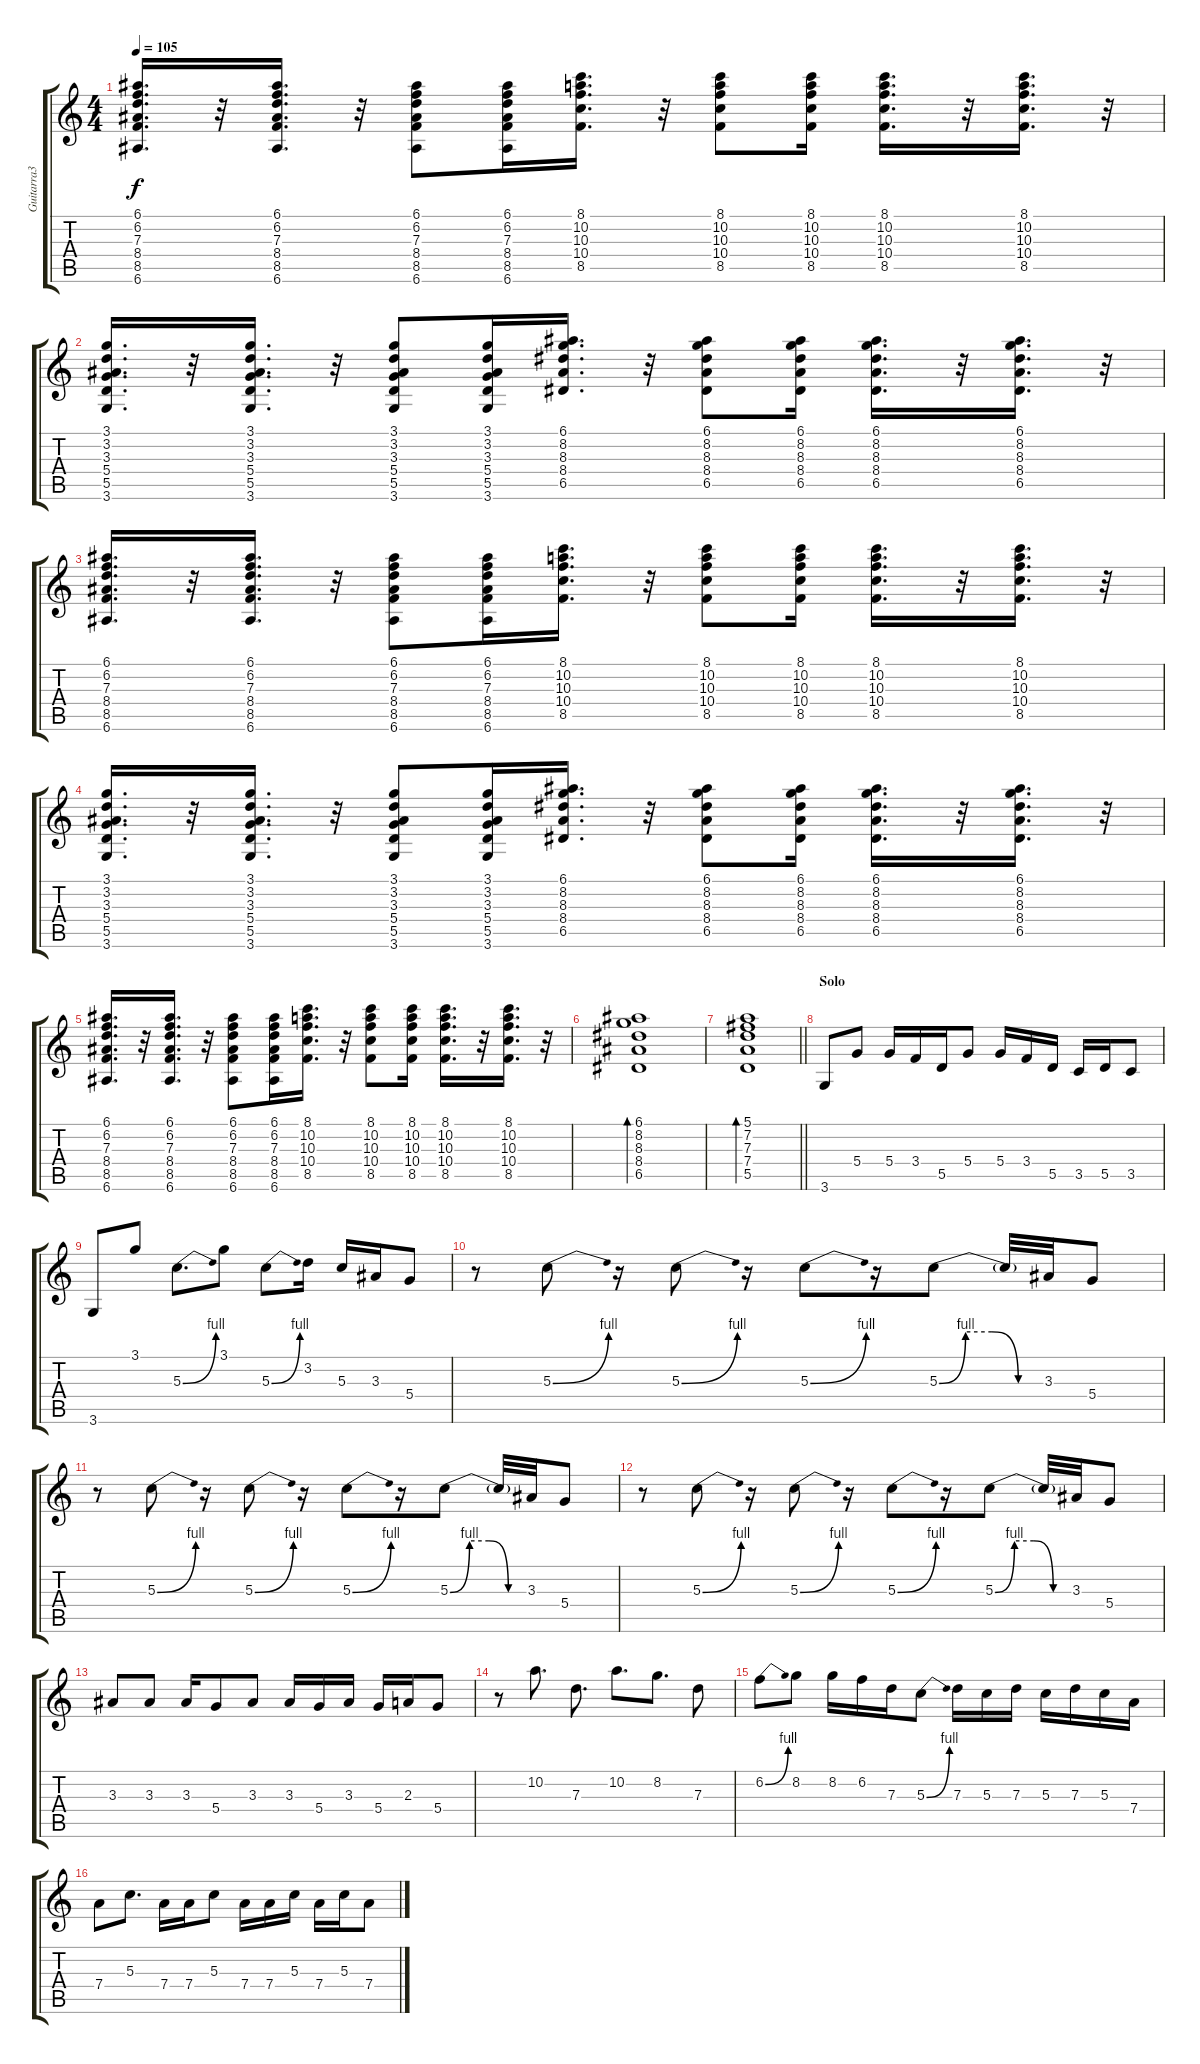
\track ("Guitarra3" "Guitarra3") {instrument distortionguitar}
\staff {score tabs}
\tuning (E4 B3 G3 D3 A2 E2) {hide}
\ts (4 4)
\tempo 105
\clef g2
\ks c
(6.1 6.2 7.3 8.4 8.5 6.6).16{d dy f} r.32 (6.1 6.2 7.3 8.4 8.5 6.6).16{d} r.32 (6.1 6.2 7.3 8.4 8.5 6.6).8 (6.1 6.2 7.3 8.4 8.5 6.6).16 (8.1 10.2 10.3 10.4 8.5).16{d} r.32 (8.1 10.2 10.3 10.4 8.5).8 (8.1 10.2 10.3 10.4 8.5).16 (8.1 10.2 10.3 10.4 8.5).16{d} r.32 (8.1 10.2 10.3 10.4 8.5).16{d} r.32 |
(3.1 3.2 3.3 5.4 5.5 3.6).16{d} r.32 (3.1 3.2 3.3 5.4 5.5 3.6).16{d} r.32 (3.1 3.2 3.3 5.4 5.5 3.6).8 (3.1 3.2 3.3 5.4 5.5 3.6).16 (6.1 8.2 8.3 8.4 6.5).16{d} r.32 (6.1 8.2 8.3 8.4 6.5).8 (6.1 8.2 8.3 8.4 6.5).16 (6.1 8.2 8.3 8.4 6.5).16{d} r.32 (6.1 8.2 8.3 8.4 6.5).16{d} r.32 |
(6.1 6.2 7.3 8.4 8.5 6.6).16{d} r.32 (6.1 6.2 7.3 8.4 8.5 6.6).16{d} r.32 (6.1 6.2 7.3 8.4 8.5 6.6).8 (6.1 6.2 7.3 8.4 8.5 6.6).16 (8.1 10.2 10.3 10.4 8.5).16{d} r.32 (8.1 10.2 10.3 10.4 8.5).8 (8.1 10.2 10.3 10.4 8.5).16 (8.1 10.2 10.3 10.4 8.5).16{d} r.32 (8.1 10.2 10.3 10.4 8.5).16{d} r.32 |
(3.1 3.2 3.3 5.4 5.5 3.6).16{d} r.32 (3.1 3.2 3.3 5.4 5.5 3.6).16{d} r.32 (3.1 3.2 3.3 5.4 5.5 3.6).8 (3.1 3.2 3.3 5.4 5.5 3.6).16 (6.1 8.2 8.3 8.4 6.5).16{d} r.32 (6.1 8.2 8.3 8.4 6.5).8 (6.1 8.2 8.3 8.4 6.5).16 (6.1 8.2 8.3 8.4 6.5).16{d} r.32 (6.1 8.2 8.3 8.4 6.5).16{d} r.32 |
(6.1 6.2 7.3 8.4 8.5 6.6).16{d} r.32 (6.1 6.2 7.3 8.4 8.5 6.6).16{d} r.32 (6.1 6.2 7.3 8.4 8.5 6.6).8 (6.1 6.2 7.3 8.4 8.5 6.6).16 (8.1 10.2 10.3 10.4 8.5).16{d} r.32 (8.1 10.2 10.3 10.4 8.5).8 (8.1 10.2 10.3 10.4 8.5).16 (8.1 10.2 10.3 10.4 8.5).16{d} r.32 (8.1 10.2 10.3 10.4 8.5).16{d} r.32 |
(6.1 8.2 8.3 8.4 6.5).1{bd 60} |
\barLineRight lightlight
(5.1 7.2 7.3 7.4 5.5).1{bd 60} |
\section ("" "Solo")
3.6.8{volume 16} 5.4.8 5.4.16 3.4.16 5.5.16 5.4.8 5.4.16 3.4.16 5.5.16 3.5.16 5.5.16 3.5.8 |
3.6.8 3.1.8 5.3{be (bend 0 0 60 4)}.8{d} 3.1.8 5.3{be (bend 0 0 60 4)}.8 3.2.16 5.3.16 3.3.16 5.4.8 |
r.8 5.3{be (bend 0 0 60 4)}.8 r.16 5.3{be (bend 0 0 60 4)}.8 r.16 5.3{be (bend 0 0 60 4)}.8 r.16 5.3{be (custom 0 0 15 4 30 4 45 0 60 0)}.8 5.3{t}.32 3.3.32 5.4.8 |
r.8 5.3{be (bend 0 0 60 4)}.8 r.16 5.3{be (bend 0 0 60 4)}.8 r.16 5.3{be (bend 0 0 60 4)}.8 r.16 5.3{be (custom 0 0 15 4 30 4 45 0 60 0)}.8 5.3{t}.32 3.3.32 5.4.8 |
r.8 5.3{be (bend 0 0 60 4)}.8 r.16 5.3{be (bend 0 0 60 4)}.8 r.16 5.3{be (bend 0 0 60 4)}.8 r.16 5.3{be (custom 0 0 15 4 30 4 45 0 60 0)}.8 5.3{t}.32 3.3.32 5.4.8 |
3.3.8 3.3.8 3.3.16 5.4.8 3.3.8 3.3.16 5.4.16 3.3.16 5.4.16 2.3.16 5.4.8 |
r.8 10.2.8{d} 7.3.8{d} 10.2.8{d} 8.2.8{d} 7.3.8 |
6.2{be (bend 0 0 60 4)}.8 8.2.8 8.2.16 6.2.16 7.3.16 5.3{be (bend 0 0 60 4)}.8 7.3.16 5.3.16 7.3.16 5.3.16 7.3.16 5.3.16 7.4.16 |
7.4.8 5.3.8{d} 7.4.16 7.4.16 5.3.8 7.4.16 7.4.16 5.3.16 7.4.16 5.3.16 7.4.8
